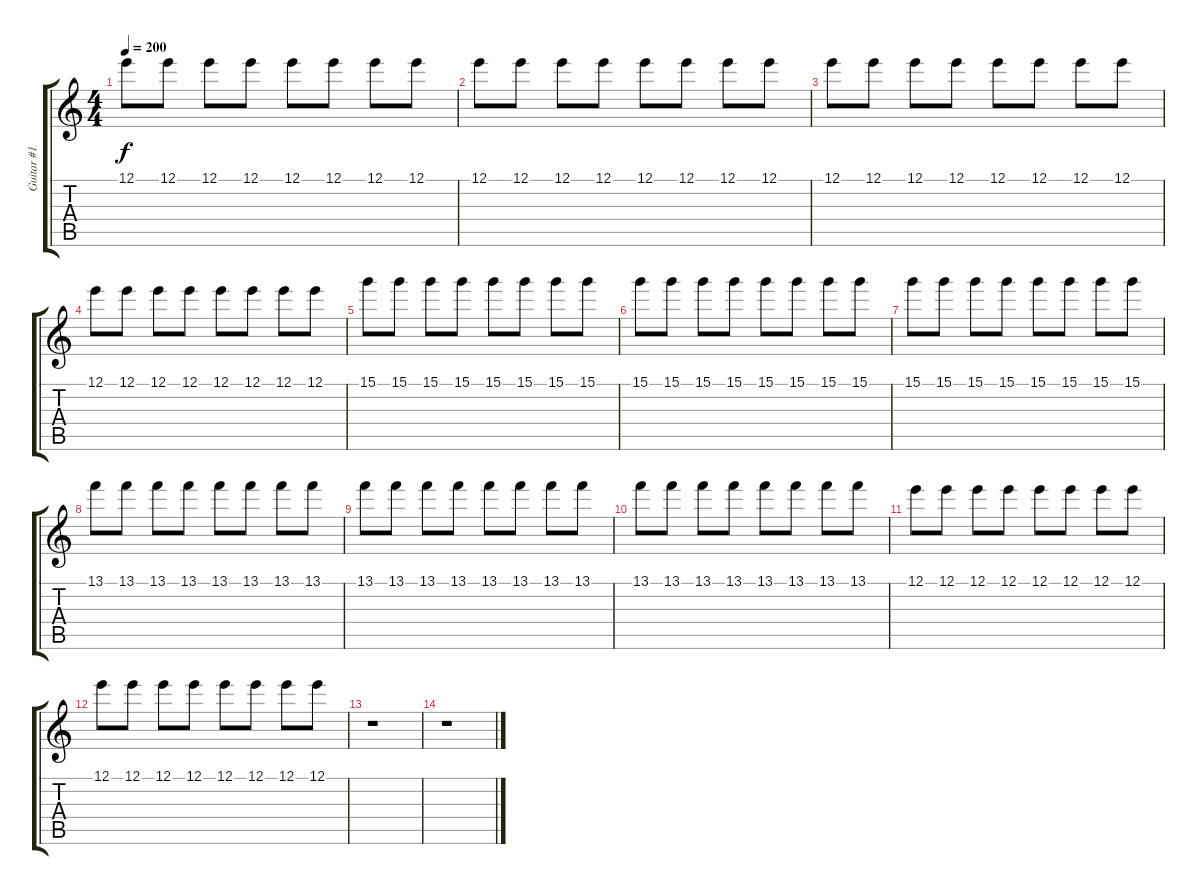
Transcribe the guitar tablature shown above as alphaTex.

\track ("Guitar #1" "Guitar #1") {instrument electricguitarclean}
\staff {score tabs}
\tuning (E4 B3 G3 D3 A2 D2) {hide}
\ts (4 4)
\tempo 200
\clef g2
\ks c
12.1.8{dy f} 12.1.8 12.1.8 12.1.8 12.1.8 12.1.8 12.1.8 12.1.8 |
12.1.8 12.1.8 12.1.8 12.1.8 12.1.8 12.1.8 12.1.8 12.1.8 |
12.1.8 12.1.8 12.1.8 12.1.8 12.1.8 12.1.8 12.1.8 12.1.8 |
12.1.8 12.1.8 12.1.8 12.1.8 12.1.8 12.1.8 12.1.8 12.1.8 |
15.1.8 15.1.8 15.1.8 15.1.8 15.1.8 15.1.8 15.1.8 15.1.8 |
15.1.8 15.1.8 15.1.8 15.1.8 15.1.8 15.1.8 15.1.8 15.1.8 |
15.1.8 15.1.8 15.1.8 15.1.8 15.1.8 15.1.8 15.1.8 15.1.8 |
13.1.8 13.1.8 13.1.8 13.1.8 13.1.8 13.1.8 13.1.8 13.1.8 |
13.1.8 13.1.8 13.1.8 13.1.8 13.1.8 13.1.8 13.1.8 13.1.8 |
13.1.8 13.1.8 13.1.8 13.1.8 13.1.8 13.1.8 13.1.8 13.1.8 |
12.1.8 12.1.8 12.1.8 12.1.8 12.1.8 12.1.8 12.1.8 12.1.8 |
12.1.8 12.1.8 12.1.8 12.1.8 12.1.8 12.1.8 12.1.8 12.1.8 |
r.1 |
r.1
